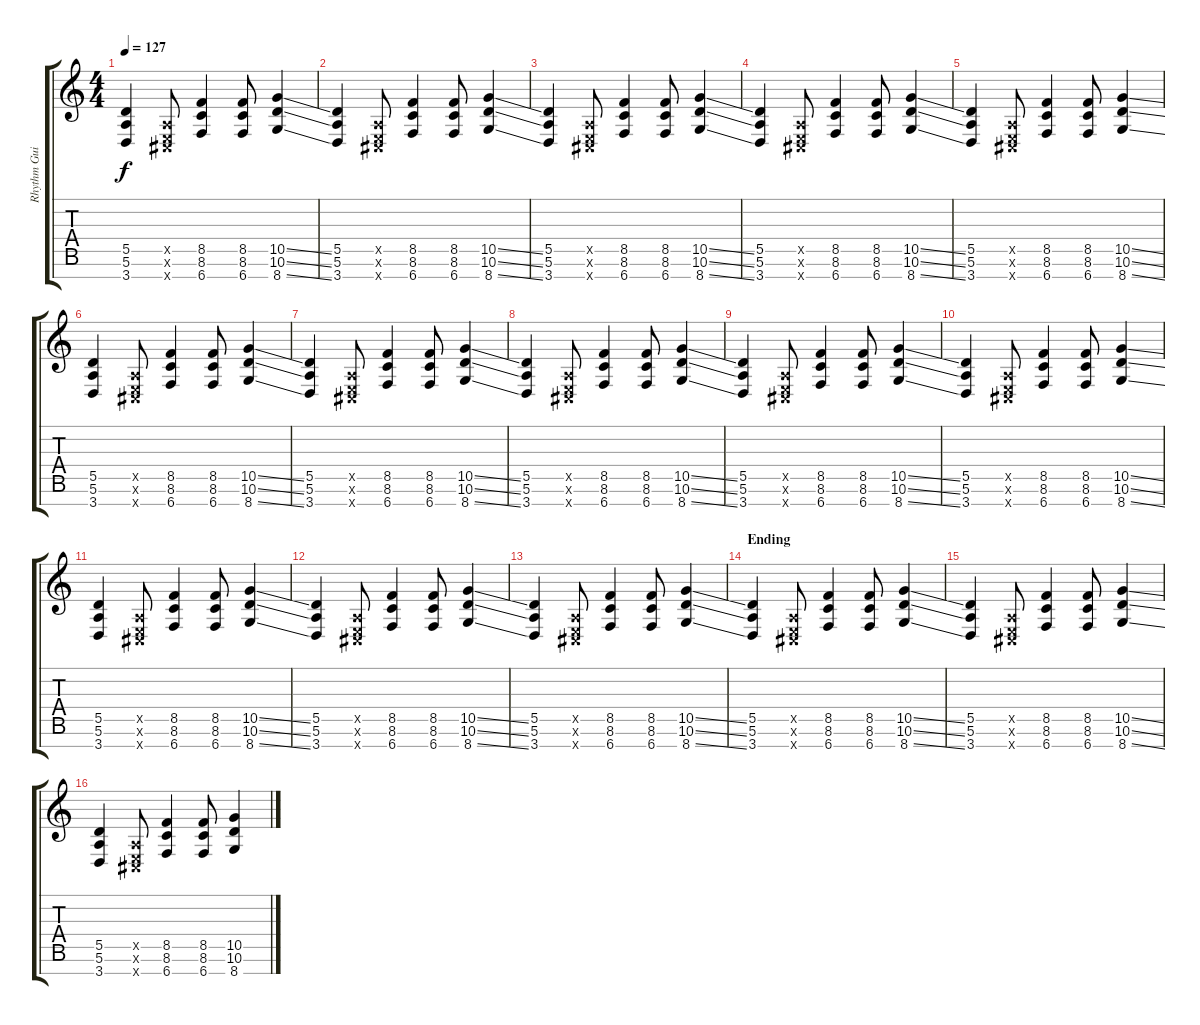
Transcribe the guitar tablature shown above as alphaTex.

\track ("Rhythm Guitar" "Rhythm Gui") {instrument distortionguitar}
\staff {score tabs}
\tuning (E4 B3 G3 D3 A2 E2 B1) {hide}
\ts (4 4)
\tempo 127
\clef g2
\ks c
(5.5 5.6 3.7).4{dy f} (0.5{x} 0.6{x} 2.7{x}).8 (8.5 8.6 6.7).4 (8.5 8.6 6.7).8 (10.5{ss} 10.6{ss} 8.7{ss}).4 |
(5.5 5.6 3.7).4 (0.5{x} 0.6{x} 2.7{x}).8 (8.5 8.6 6.7).4 (8.5 8.6 6.7).8 (10.5{ss} 10.6{ss} 8.7{ss}).4 |
(5.5 5.6 3.7).4 (0.5{x} 0.6{x} 2.7{x}).8 (8.5 8.6 6.7).4 (8.5 8.6 6.7).8 (10.5{ss} 10.6{ss} 8.7{ss}).4 |
(5.5 5.6 3.7).4 (0.5{x} 0.6{x} 2.7{x}).8 (8.5 8.6 6.7).4 (8.5 8.6 6.7).8 (10.5{ss} 10.6{ss} 8.7{ss}).4 |
(5.5 5.6 3.7).4 (0.5{x} 0.6{x} 2.7{x}).8 (8.5 8.6 6.7).4 (8.5 8.6 6.7).8 (10.5{ss} 10.6{ss} 8.7{ss}).4 |
(5.5 5.6 3.7).4 (0.5{x} 0.6{x} 2.7{x}).8 (8.5 8.6 6.7).4 (8.5 8.6 6.7).8 (10.5{ss} 10.6{ss} 8.7{ss}).4 |
(5.5 5.6 3.7).4 (0.5{x} 0.6{x} 2.7{x}).8 (8.5 8.6 6.7).4 (8.5 8.6 6.7).8 (10.5{ss} 10.6{ss} 8.7{ss}).4 |
(5.5 5.6 3.7).4 (0.5{x} 0.6{x} 2.7{x}).8 (8.5 8.6 6.7).4 (8.5 8.6 6.7).8 (10.5{ss} 10.6{ss} 8.7{ss}).4 |
(5.5 5.6 3.7).4 (0.5{x} 0.6{x} 2.7{x}).8 (8.5 8.6 6.7).4 (8.5 8.6 6.7).8 (10.5{ss} 10.6{ss} 8.7{ss}).4 |
(5.5 5.6 3.7).4 (0.5{x} 0.6{x} 2.7{x}).8 (8.5 8.6 6.7).4 (8.5 8.6 6.7).8 (10.5{ss} 10.6{ss} 8.7{ss}).4 |
(5.5 5.6 3.7).4 (0.5{x} 0.6{x} 2.7{x}).8 (8.5 8.6 6.7).4 (8.5 8.6 6.7).8 (10.5{ss} 10.6{ss} 8.7{ss}).4 |
(5.5 5.6 3.7).4 (0.5{x} 0.6{x} 2.7{x}).8 (8.5 8.6 6.7).4 (8.5 8.6 6.7).8 (10.5{ss} 10.6{ss} 8.7{ss}).4 |
(5.5 5.6 3.7).4 (0.5{x} 0.6{x} 2.7{x}).8 (8.5 8.6 6.7).4 (8.5 8.6 6.7).8 (10.5{ss} 10.6{ss} 8.7{ss}).4 |
\section ("" "Ending")
(5.5 5.6 3.7).4 (0.5{x} 0.6{x} 2.7{x}).8 (8.5 8.6 6.7).4 (8.5 8.6 6.7).8 (10.5{ss} 10.6{ss} 8.7{ss}).4 |
(5.5 5.6 3.7).4 (0.5{x} 0.6{x} 2.7{x}).8 (8.5 8.6 6.7).4 (8.5 8.6 6.7).8 (10.5{ss} 10.6{ss} 8.7{ss}).4 |
(5.5 5.6 3.7).4 (0.5{x} 0.6{x} 2.7{x}).8 (8.5 8.6 6.7).4 (8.5 8.6 6.7).8 (10.5{ss} 10.6{ss} 8.7{ss}).4
